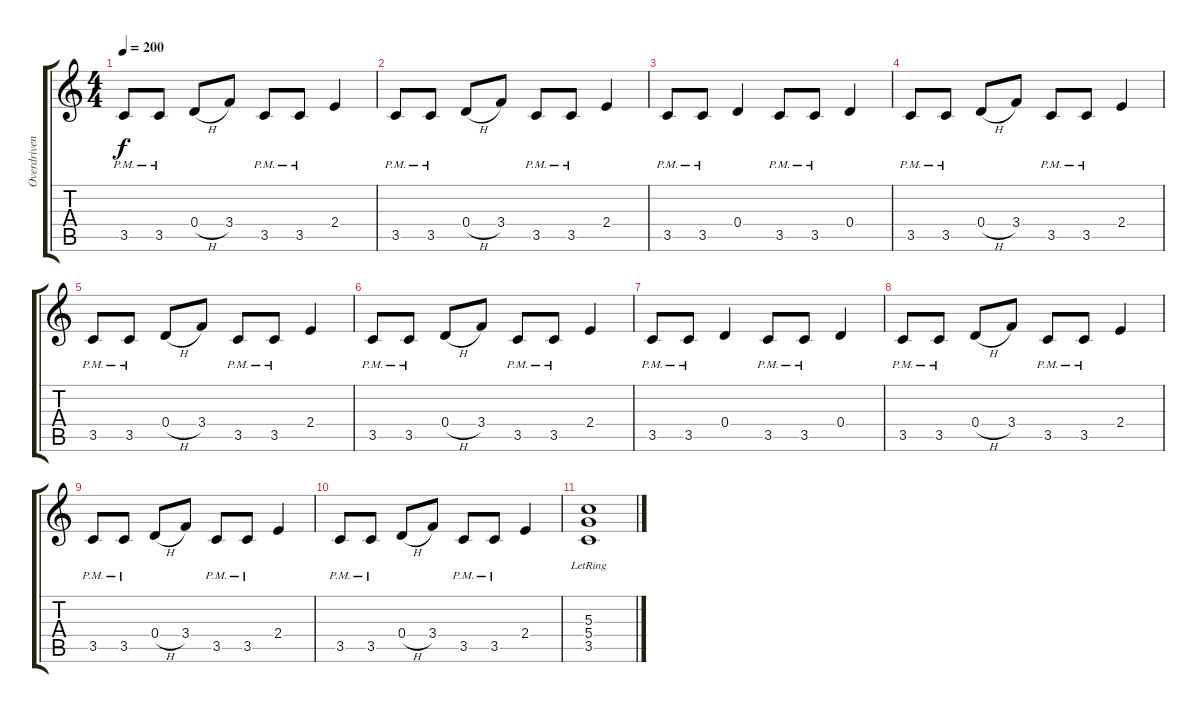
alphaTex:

\track ("Overdriven Guitar (Tom)" "Overdriven") {instrument overdrivenguitar}
\staff {score tabs}
\tuning (E4 B3 G3 D3 A2 E2) {hide}
\ts (4 4)
\tempo 200
\clef g2
\ks c
3.5{pm}.8{dy f} 3.5{pm}.8 0.4{h}.8 3.4.8 3.5{pm}.8 3.5{pm}.8 2.4.4 |
3.5{pm}.8 3.5{pm}.8 0.4{h}.8 3.4.8 3.5{pm}.8 3.5{pm}.8 2.4.4 |
3.5{pm}.8 3.5{pm}.8 0.4.4 3.5{pm}.8 3.5{pm}.8 0.4.4 |
3.5{pm}.8 3.5{pm}.8 0.4{h}.8 3.4.8 3.5{pm}.8 3.5{pm}.8 2.4.4 |
3.5{pm}.8 3.5{pm}.8 0.4{h}.8 3.4.8 3.5{pm}.8 3.5{pm}.8 2.4.4 |
3.5{pm}.8 3.5{pm}.8 0.4{h}.8 3.4.8 3.5{pm}.8 3.5{pm}.8 2.4.4 |
3.5{pm}.8 3.5{pm}.8 0.4.4 3.5{pm}.8 3.5{pm}.8 0.4.4 |
3.5{pm}.8 3.5{pm}.8 0.4{h}.8 3.4.8 3.5{pm}.8 3.5{pm}.8 2.4.4 |
3.5{pm}.8 3.5{pm}.8 0.4{h}.8 3.4.8 3.5{pm}.8 3.5{pm}.8 2.4.4 |
3.5{pm}.8 3.5{pm}.8 0.4{h}.8 3.4.8 3.5{pm}.8 3.5{pm}.8 2.4.4 |
(5.3{lr} 5.4{lr} 3.5).1
